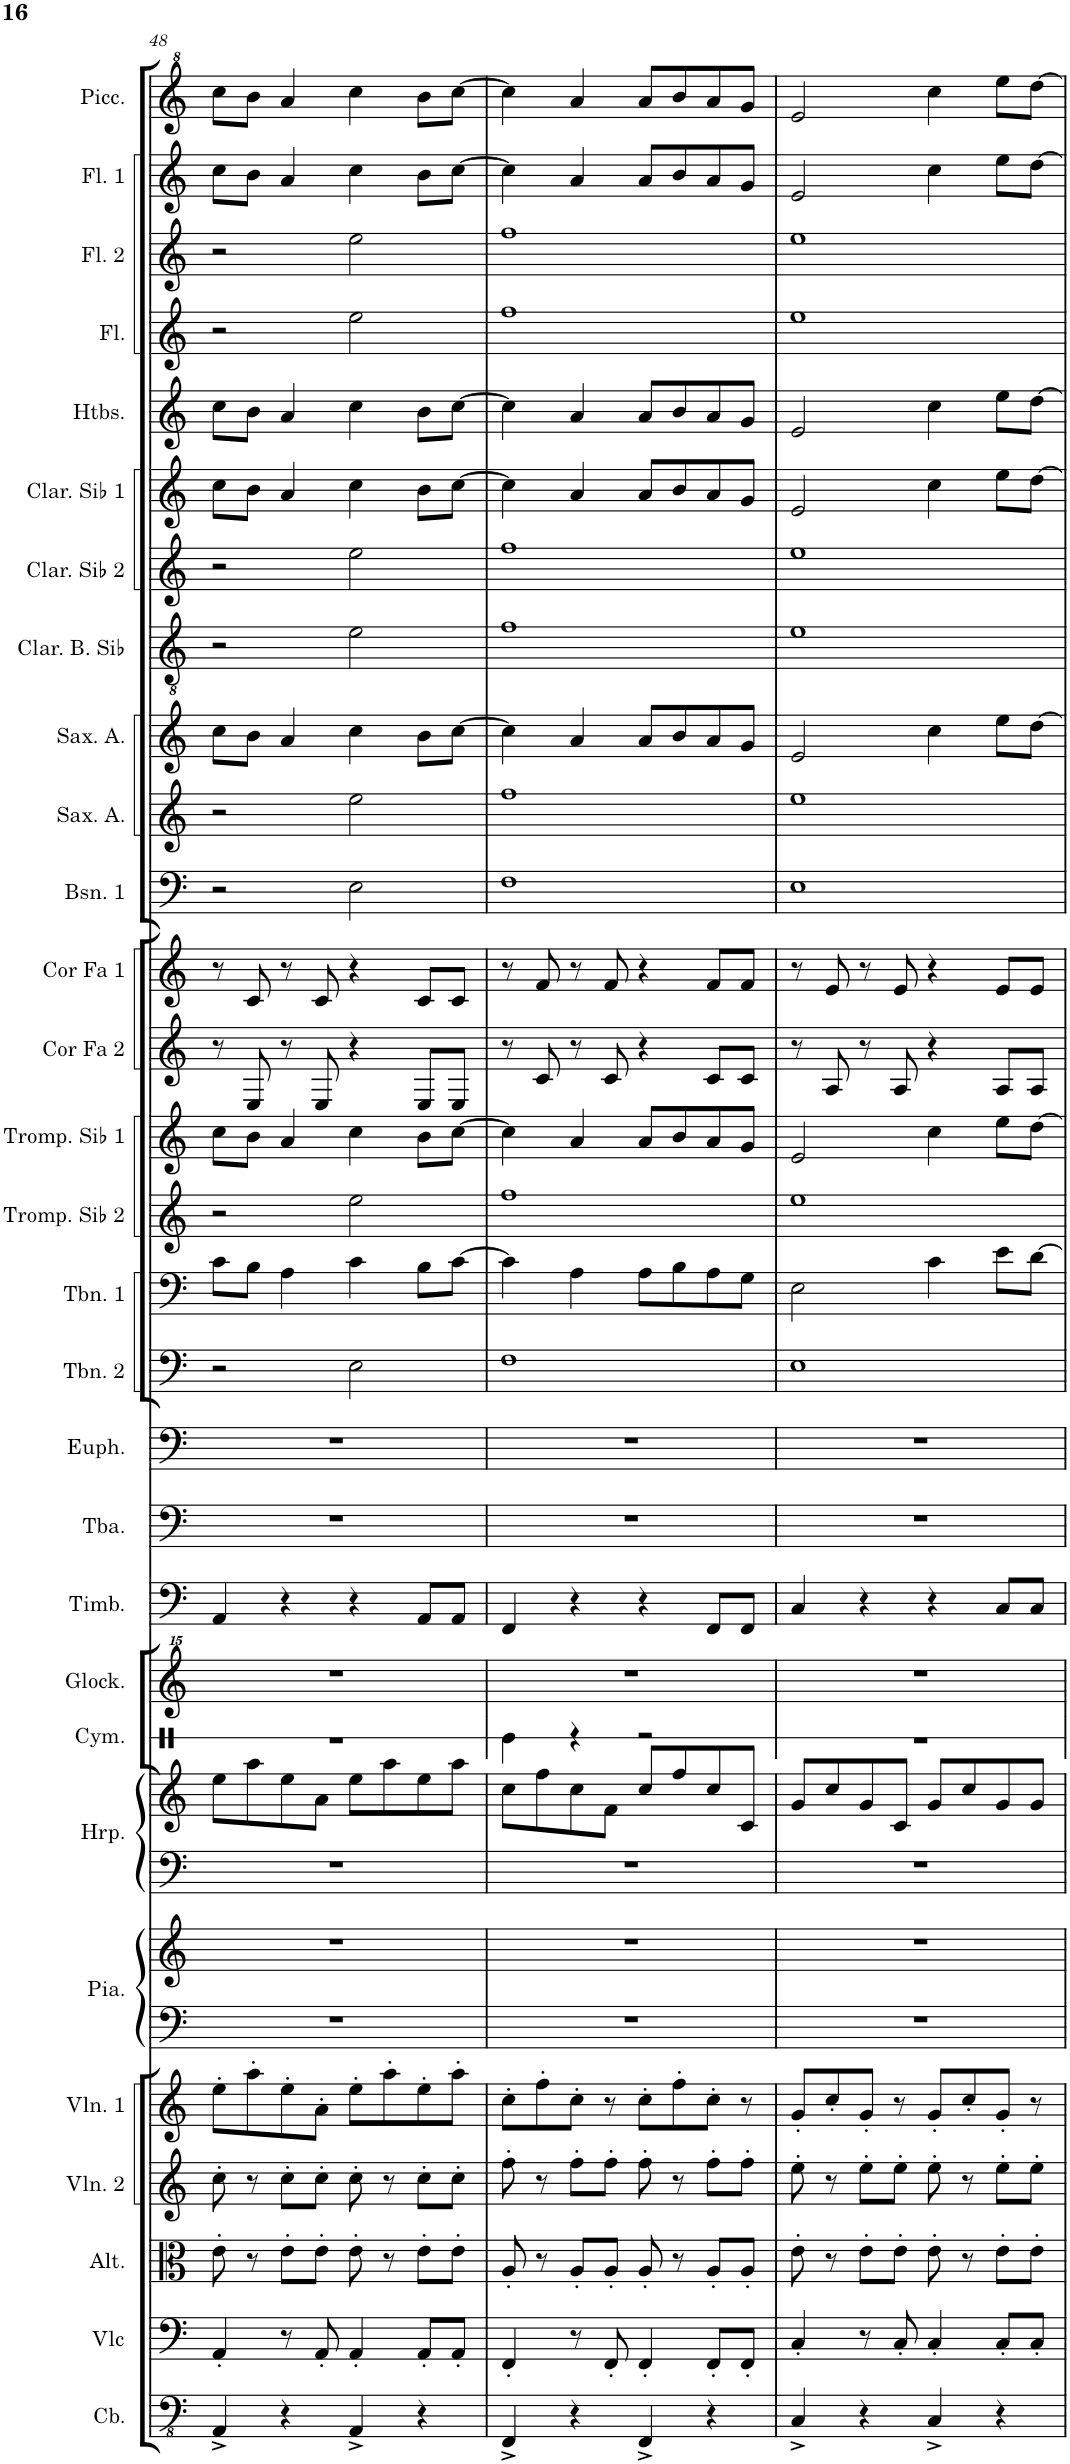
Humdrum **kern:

**kern	**kern	**kern	**kern	**kern	**kern	**kern	**kern	**kern	**kern	**kern	**kern	**kern	**kern	**kern	**kern	**kern	**kern	**kern	**kern	**kern	**kern	**kern	**kern	**kern	**kern	**kern	**kern	**kern	**kern	**kern
*part29	*part28	*part27	*part26	*part25	*part24	*part24	*part23	*part23	*part22	*part21	*part20	*part19	*part18	*part17	*part16	*part15	*part14	*part13	*part12	*part11	*part10	*part9	*part8	*part7	*part6	*part5	*part4	*part3	*part2	*part1
*staff31	*staff30	*staff29	*staff28	*staff27	*staff26	*staff25	*staff24	*staff23	*staff22	*staff21	*staff20	*staff19	*staff18	*staff17	*staff16	*staff15	*staff14	*staff13	*staff12	*staff11	*staff10	*staff9	*staff8	*staff7	*staff6	*staff5	*staff4	*staff3	*staff2	*staff1
*I"Contrebasse	*I"Violoncelle	*I"Alto	*I"Violon 2	*I"Violon 1	*I"Piano	*	*I"Harpe	*	*I"Cymbale	*I"Glockenspiel	*I"Timbales	*I"Tuba	*I"Euphonium	*I"Trombone 2	*I"Trombone 1	*I"Trompette en Sib 2	*I"Trompette en Sib 1	*I"Cor en Fa 2	*I"Cor en Fa 1	*I"Basson 1	*I"Saxophone Alto	*I"Saxophone Alto	*I"Clarinette Basse en Sib	*I"Clarinette en Sib 2	*I"Clarinette en Sib 1	*I"Hautbois	*I"Flûte 3	*I"Flûte 2	*I"Flûte 1	*I"Piccolo
*I'Cb.	*I'Vlc	*I'Alt.	*I'Vln. 2	*I'Vln. 1	*I'Pia.	*	*I'Hrp.	*	*I'Cym.	*I'Glock.	*I'Timb.	*I'Tba.	*I'Euph.	*I'Tbn. 2	*I'Tbn. 1	*I'Tromp. Sib 2	*I'Tromp. Sib 1	*I'Cor Fa 2	*I'Cor Fa 1	*I'Bsn. 1	*I'Sax. A.	*I'Sax. A.	*I'Clar. B. Sib	*I'Clar. Sib 2	*I'Clar. Sib 1	*I'Htbs.	*I'Fl.	*I'Fl. 2	*I'Fl. 1	*I'Picc.
!!LO:PB:g=z
*clefFv4	*clefF4	*clefC3	*clefG2	*clefG2	*clefF4	*clefG2	*clefF4	*clefG2	*clefX	*clefG^^2	*clefF4	*clefF4	*clefF4	*clefF4	*clefF4	*clefG2	*clefG2	*clefG2	*clefG2	*clefF4	*clefG2	*clefG2	*clefGv2	*clefG2	*clefG2	*clefG2	*clefG2	*clefG2	*clefG2	*clefG^2
*ITrd7c12	*	*	*	*	*	*	*	*	*	*	*	*	*	*	*	*ITrd1c2	*ITrd1c2	*ITrd4c7	*ITrd4c7	*	*ITrd5c9	*ITrd5c9	*ITrd8c14	*ITrd1c2	*ITrd1c2	*	*	*	*	*ITrd-7c-12
*k[]	*k[]	*k[]	*k[]	*k[]	*k[]	*k[]	*k[]	*k[]	*k[]	*k[]	*k[]	*k[]	*k[]	*k[]	*k[]	*k[]	*k[]	*k[]	*k[]	*k[]	*k[]	*k[]	*k[]	*k[]	*k[]	*k[]	*k[]	*k[]	*k[]	*k[]
*M4/4	*M4/4	*M4/4	*M4/4	*M4/4	*M4/4	*M4/4	*M4/4	*M4/4	*M4/4	*M4/4	*M4/4	*M4/4	*M4/4	*M4/4	*M4/4	*M4/4	*M4/4	*M4/4	*M4/4	*M4/4	*M4/4	*M4/4	*M4/4	*M4/4	*M4/4	*M4/4	*M4/4	*M4/4	*M4/4	*M4/4
*met(c)	*met(c)	*met(c)	*met(c)	*met(c)	*met(c)	*met(c)	*met(c)	*met(c)	*met(c)	*met(c)	*met(c)	*met(c)	*met(c)	*met(c)	*met(c)	*met(c)	*met(c)	*met(c)	*met(c)	*met(c)	*met(c)	*met(c)	*met(c)	*met(c)	*met(c)	*met(c)	*met(c)	*met(c)	*met(c)	*met(c)
=48	=48	=48	=48	=48	=48	=48	=48	=48	=48	=48	=48	=48	=48	=48	=48	=48	=48	=48	=48	=48	=48	=48	=48	=48	=48	=48	=48	=48	=48	=48
4AAA^/	4AA'/	8e'\	8cc'\	8ee'\L	1r	1r	1r	8ee\L	1r	1r	4AA/	1r	1r	2r	8c\L	2r	8cc\L	8r	8r	2r	2r	8cc\L	2r	2r	8cc\L	8cc\L	2r	2r	8cc\L	8ccc\L
.	.	8r	8r	8aa'\	.	.	.	8aa\	.	.	.	.	.	.	8B\J	.	8b\J	8E/	8c/	.	.	8b\J	.	.	8b\J	8b\J	.	.	8b\J	8bb\J
4r	8r	8e'\L	8cc'\L	8ee'\	.	.	.	8ee\	.	.	4r	.	.	.	4A\	.	4a/	8r	8r	.	.	4a/	.	.	4a/	4a/	.	.	4a/	4aa/
.	8AA'/	8e'\J	8cc'\J	8a'\J	.	.	.	8a\J	.	.	.	.	.	.	.	.	.	8E/	8c/	.	.	.	.	.	.	.	.	.	.	.
4AAA^/	4AA'/	8e'\	8cc'\	8ee'\L	.	.	.	8ee\L	.	.	4r	.	.	2E\	4c\	2ee\	4cc\	4r	4r	2E\	2ee\	4cc\	2e\	2ee\	4cc\	4cc\	2ee\	2ee\	4cc\	4ccc\
.	.	8r	8r	8aa'\	.	.	.	8aa\	.	.	.	.	.	.	.	.	.	.	.	.	.	.	.	.	.	.	.	.	.	.
4r	8AA'/L	8e'\L	8cc'\L	8ee'\	.	.	.	8ee\	.	.	8AA/L	.	.	.	8B\L	.	8b\L	8E/L	8c/L	.	.	8b\L	.	.	8b\L	8b\L	.	.	8b\L	8bb\L
.	8AA'/J	8e'\J	8cc'\J	8aa'\J	.	.	.	8aa\J	.	.	8AA/J	.	.	.	[8c\J	.	[8cc\J	8E/J	8c/J	.	.	[8cc\J	.	.	[8cc\J	[8cc\J	.	.	[8cc\J	[8ccc\J
=49	=49	=49	=49	=49	=49	=49	=49	=49	=49	=49	=49	=49	=49	=49	=49	=49	=49	=49	=49	=49	=49	=49	=49	=49	=49	=49	=49	=49	=49	=49
4FFF^/	4FF'/	8A'/	8ff'\	8cc'\L	1r	1r	1r	8cc\L	4Re\	1r	4FF/	1r	1r	1F	4c\]	1ff	4cc\]	8r	8r	1F	1ff	4cc\]	1f	1ff	4cc\]	4cc\]	1ff	1ff	4cc\]	4ccc\]
.	.	8r	8r	8ff'\	.	.	.	8ff\	.	.	.	.	.	.	.	.	.	8c/	8f/	.	.	.	.	.	.	.	.	.	.	.
4r	8r	8A'/L	8ff'\L	8cc'\J	.	.	.	8cc\	4r	.	4r	.	.	.	4A\	.	4a/	8r	8r	.	.	4a/	.	.	4a/	4a/	.	.	4a/	4aa/
.	8FF'/	8A'/J	8ff'\J	8r	.	.	.	8f\J	.	.	.	.	.	.	.	.	.	8c/	8f/	.	.	.	.	.	.	.	.	.	.	.
4FFF^/	4FF'/	8A'/	8ff'\	8cc'\L	.	.	.	8cc/L	2r	.	4r	.	.	.	8A\L	.	8a/L	4r	4r	.	.	8a/L	.	.	8a/L	8a/L	.	.	8a/L	8aa/L
.	.	8r	8r	8ff'\	.	.	.	8ff/	.	.	.	.	.	.	8B\	.	8b/	.	.	.	.	8b/	.	.	8b/	8b/	.	.	8b/	8bb/
4r	8FF'/L	8A'/L	8ff'\L	8cc'\J	.	.	.	8cc/	.	.	8FF/L	.	.	.	8A\	.	8a/	8c/L	8f/L	.	.	8a/	.	.	8a/	8a/	.	.	8a/	8aa/
.	8FF'/J	8A'/J	8ff'\J	8r	.	.	.	8c/J	.	.	8FF/J	.	.	.	8G\J	.	8g/J	8c/J	8f/J	.	.	8g/J	.	.	8g/J	8g/J	.	.	8g/J	8gg/J
=50	=50	=50	=50	=50	=50	=50	=50	=50	=50	=50	=50	=50	=50	=50	=50	=50	=50	=50	=50	=50	=50	=50	=50	=50	=50	=50	=50	=50	=50	=50
4CC^/	4C'/	8e'\	8ee'\	8g'/L	1r	1r	1r	8g/L	1r	1r	4C/	1r	1r	1E	2E\	1ee	2e/	8r	8r	1E	1ee	2e/	1e	1ee	2e/	2e/	1ee	1ee	2e/	2ee/
.	.	8r	8r	8cc'/	.	.	.	8cc/	.	.	.	.	.	.	.	.	.	8A/	8e/	.	.	.	.	.	.	.	.	.	.	.
4r	8r	8e'\L	8ee'\L	8g'/J	.	.	.	8g/	.	.	4r	.	.	.	.	.	.	8r	8r	.	.	.	.	.	.	.	.	.	.	.
.	8C'/	8e'\J	8ee'\J	8r	.	.	.	8c/J	.	.	.	.	.	.	.	.	.	8A/	8e/	.	.	.	.	.	.	.	.	.	.	.
4CC^/	4C'/	8e'\	8ee'\	8g'/L	.	.	.	8g/L	.	.	4r	.	.	.	4c\	.	4cc\	4r	4r	.	.	4cc\	.	.	4cc\	4cc\	.	.	4cc\	4ccc\
.	.	8r	8r	8cc'/	.	.	.	8cc/	.	.	.	.	.	.	.	.	.	.	.	.	.	.	.	.	.	.	.	.	.	.
4r	8C'/L	8e'\L	8ee'\L	8g'/J	.	.	.	8g/	.	.	8C/L	.	.	.	8e\L	.	8ee\L	8A/L	8e/L	.	.	8ee\L	.	.	8ee\L	8ee\L	.	.	8ee\L	8eee\L
.	8C'/J	8e'\J	8ee'\J	8r	.	.	.	8g/J	.	.	8C/J	.	.	.	[8d\J	.	[8dd\J	8A/J	8e/J	.	.	[8dd\J	.	.	[8dd\J	[8dd\J	.	.	[8dd\J	[8ddd\J
=	=	=	=	=	=	=	=	=	=	=	=	=	=	=	=	=	=	=	=	=	=	=	=	=	=	=	=	=	=	=
*-	*-	*-	*-	*-	*-	*-	*-	*-	*-	*-	*-	*-	*-	*-	*-	*-	*-	*-	*-	*-	*-	*-	*-	*-	*-	*-	*-	*-	*-	*-
